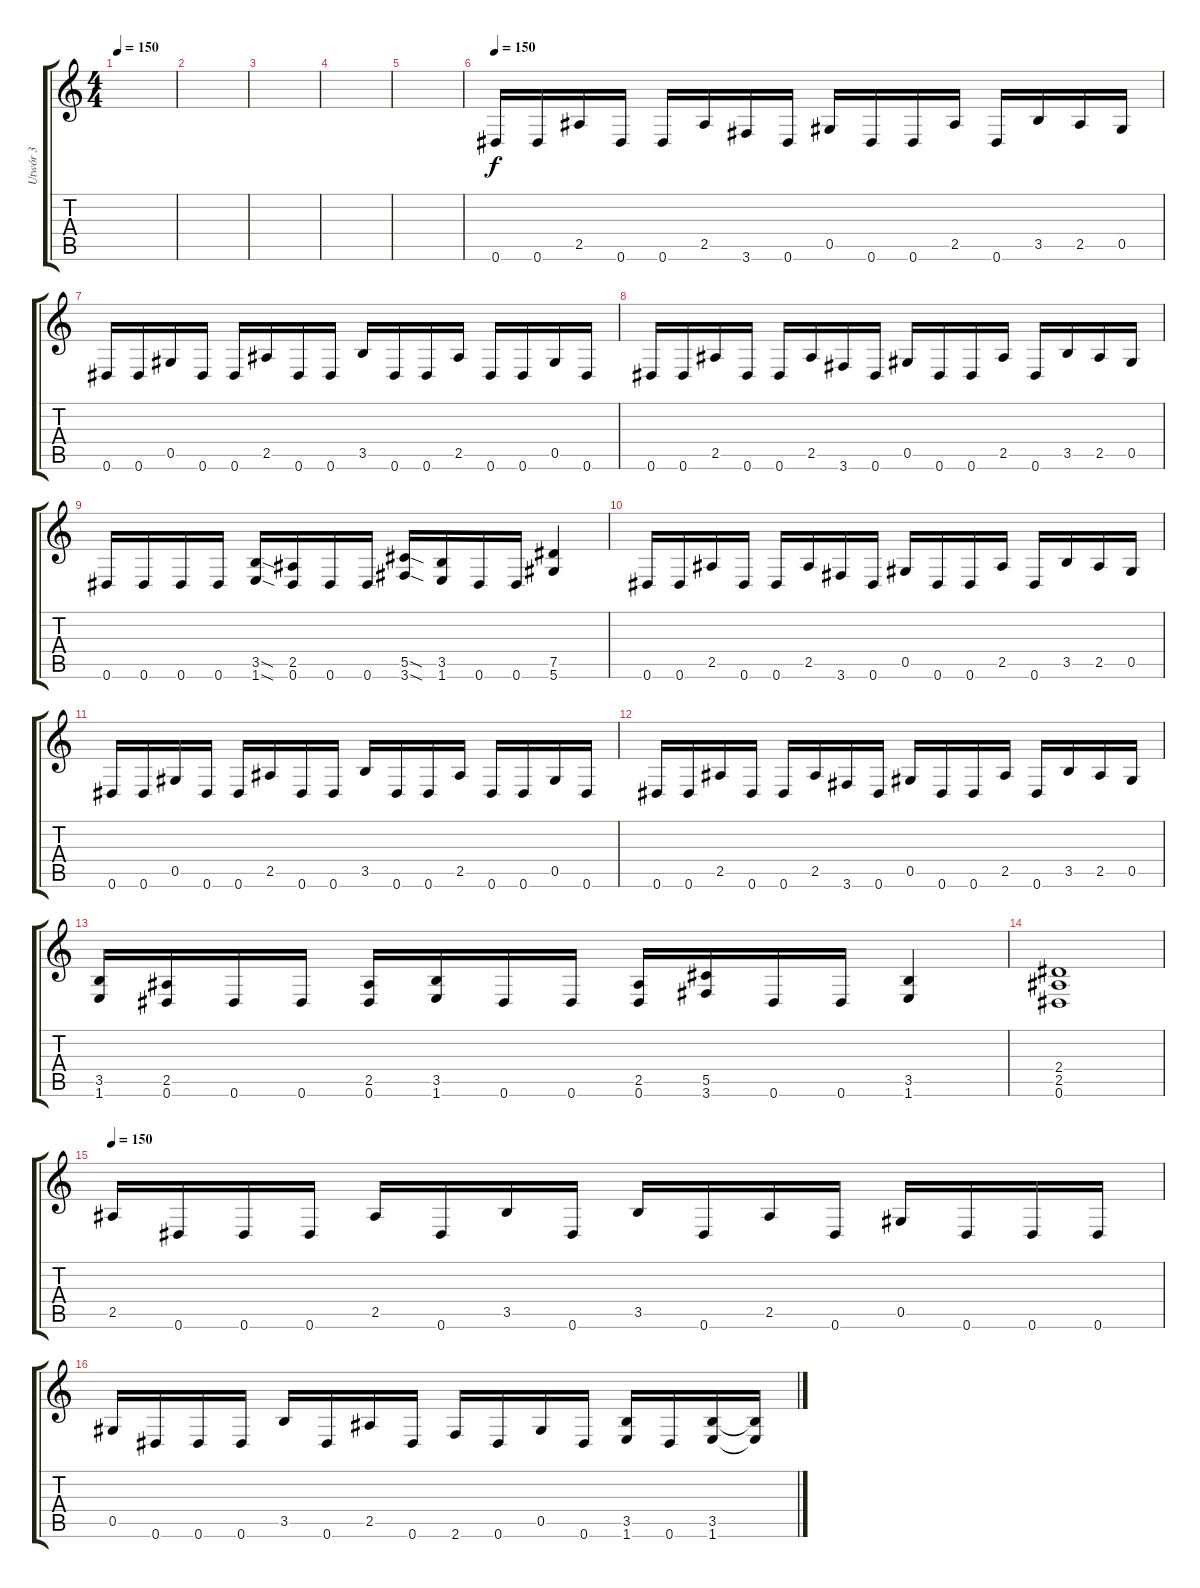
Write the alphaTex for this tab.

\track ("Utwór 3" "Utwór 3") {instrument overdrivenguitar}
\staff {score tabs}
\tuning (Eb4 Bb3 Gb3 Db3 Ab2 Eb2) {hide}
\ts (4 4)
\tempo 150
\clef g2
\ks c
|
|
|
|
|
\tempo 150
0.6.16 0.6.16 2.5.16 0.6.16 0.6.16 2.5.16 3.6.16 0.6.16 0.5.16 0.6.16 0.6.16 2.5.16 0.6.16 3.5.16 2.5.16 0.5.16 |
0.6.16 0.6.16 0.5.16 0.6.16 0.6.16 2.5.16 0.6.16 0.6.16 3.5.16 0.6.16 0.6.16 2.5.16 0.6.16 0.6.16 0.5.16 0.6.16 |
0.6.16 0.6.16 2.5.16 0.6.16 0.6.16 2.5.16 3.6.16 0.6.16 0.5.16 0.6.16 0.6.16 2.5.16 0.6.16 3.5.16 2.5.16 0.5.16 |
0.6.16 0.6.16 0.6.16 0.6.16 (3.5{sod} 1.6{sod}).16 (2.5 0.6).16 0.6.16 0.6.16 (5.5{sod} 3.6{sod}).16 (3.5 1.6).16 0.6.16 0.6.16 (7.5 5.6).4 |
0.6.16 0.6.16 2.5.16 0.6.16 0.6.16 2.5.16 3.6.16 0.6.16 0.5.16 0.6.16 0.6.16 2.5.16 0.6.16 3.5.16 2.5.16 0.5.16 |
0.6.16 0.6.16 0.5.16 0.6.16 0.6.16 2.5.16 0.6.16 0.6.16 3.5.16 0.6.16 0.6.16 2.5.16 0.6.16 0.6.16 0.5.16 0.6.16 |
0.6.16 0.6.16 2.5.16 0.6.16 0.6.16 2.5.16 3.6.16 0.6.16 0.5.16 0.6.16 0.6.16 2.5.16 0.6.16 3.5.16 2.5.16 0.5.16 |
(3.5 1.6).16 (2.5 0.6).16 0.6.16 0.6.16 (2.5 0.6).16 (3.5 1.6).16 0.6.16 0.6.16 (2.5 0.6).16 (5.5 3.6).16 0.6.16 0.6.16 (3.5 1.6).4 |
(2.4 2.5 0.6).1 |
\tempo 150
2.5.16 0.6.16 0.6.16 0.6.16 2.5.16 0.6.16 3.5.16 0.6.16 3.5.16 0.6.16 2.5.16 0.6.16 0.5.16 0.6.16 0.6.16 0.6.16 |
0.5.16 0.6.16 0.6.16 0.6.16 3.5.16 0.6.16 2.5.16 0.6.16 2.6.16 0.6.16 0.5.16 0.6.16 (3.5 1.6).16 0.6.16 (3.5 1.6).16 (3.5{t} 1.6{t}).16
